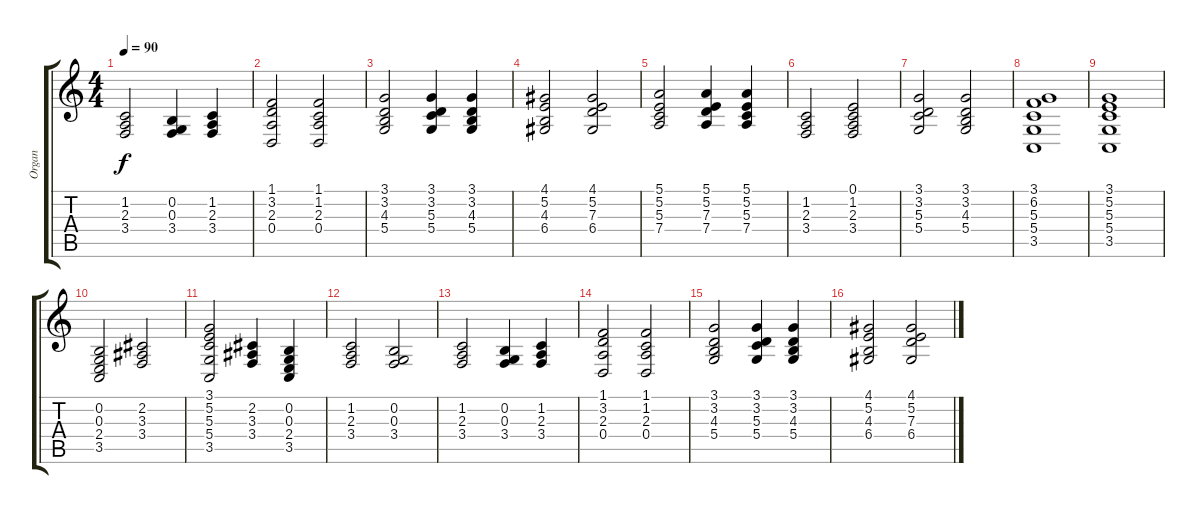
\track ("Organ" "Organ") {instrument reedorgan}
\staff {score tabs}
\tuning (E4 B3 G3 D3 A2 E2) {hide}
\ts (4 4)
\tempo 90
\clef g2
\ks c
(1.2 2.3 3.4).2{dy f} (0.2 0.3 3.4).4 (1.2 2.3 3.4).4 |
(1.1 3.2 2.3 0.4).2 (1.1 1.2 2.3 0.4).2 |
(3.1 3.2 4.3 5.4).2 (3.1 3.2 5.3 5.4).4 (3.1 3.2 4.3 5.4).4 |
(4.1 5.2 4.3 6.4).2 (4.1 5.2 7.3 6.4).2 |
(5.1 5.2 5.3 7.4).2 (5.1 5.2 7.3 7.4).4 (5.1 5.2 5.3 7.4).4 |
(1.2 2.3 3.4).2 (0.1 1.2 2.3 3.4).2 |
(3.1 3.2 5.3 5.4).2 (3.1 3.2 4.3 5.4).2 |
(3.1 6.2 5.3 5.4 3.5).1 |
(3.1 5.2 5.3 5.4 3.5).1 |
(0.2 0.3 2.4 3.5).2 (2.2 3.3 3.4).2 |
(3.1 5.2 5.3 5.4 3.5).2 (2.2 3.3 3.4).4 (0.2 0.3 2.4 3.5).4 |
(1.2 2.3 3.4).2 (0.2 0.3 3.4).2 |
(1.2 2.3 3.4).2 (0.2 0.3 3.4).4 (1.2 2.3 3.4).4 |
(1.1 3.2 2.3 0.4).2 (1.1 1.2 2.3 0.4).2 |
(3.1 3.2 4.3 5.4).2 (3.1 3.2 5.3 5.4).4 (3.1 3.2 4.3 5.4).4 |
(4.1 5.2 4.3 6.4).2 (4.1 5.2 7.3 6.4).2
